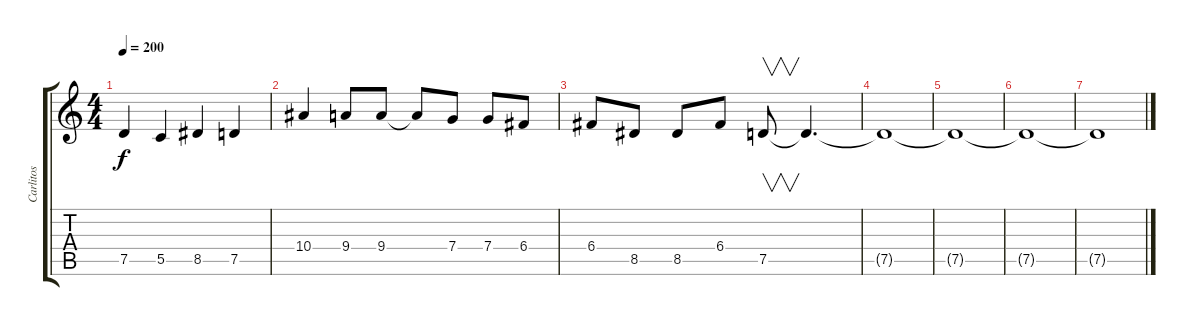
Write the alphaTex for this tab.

\track ("Carlitos" "Carlitos") {instrument distortionguitar}
\staff {score tabs}
\tuning (D4 A3 F3 C3 G2 D2) {hide}
\ts (4 4)
\tempo 200
\clef g2
\ks c
7.5.4{dy f} 5.5.4 8.5.4 7.5.4 |
10.4.4 9.4.8 9.4.8 9.4{t}.8 7.4.8 7.4.8 6.4.8 |
6.4.8 8.5.8 8.5.8 6.4.8 7.5.8{v} 7.5{t}.4{d} |
7.5{t}.1 |
7.5{t}.1 |
7.5{t}.1 |
7.5{t}.1
